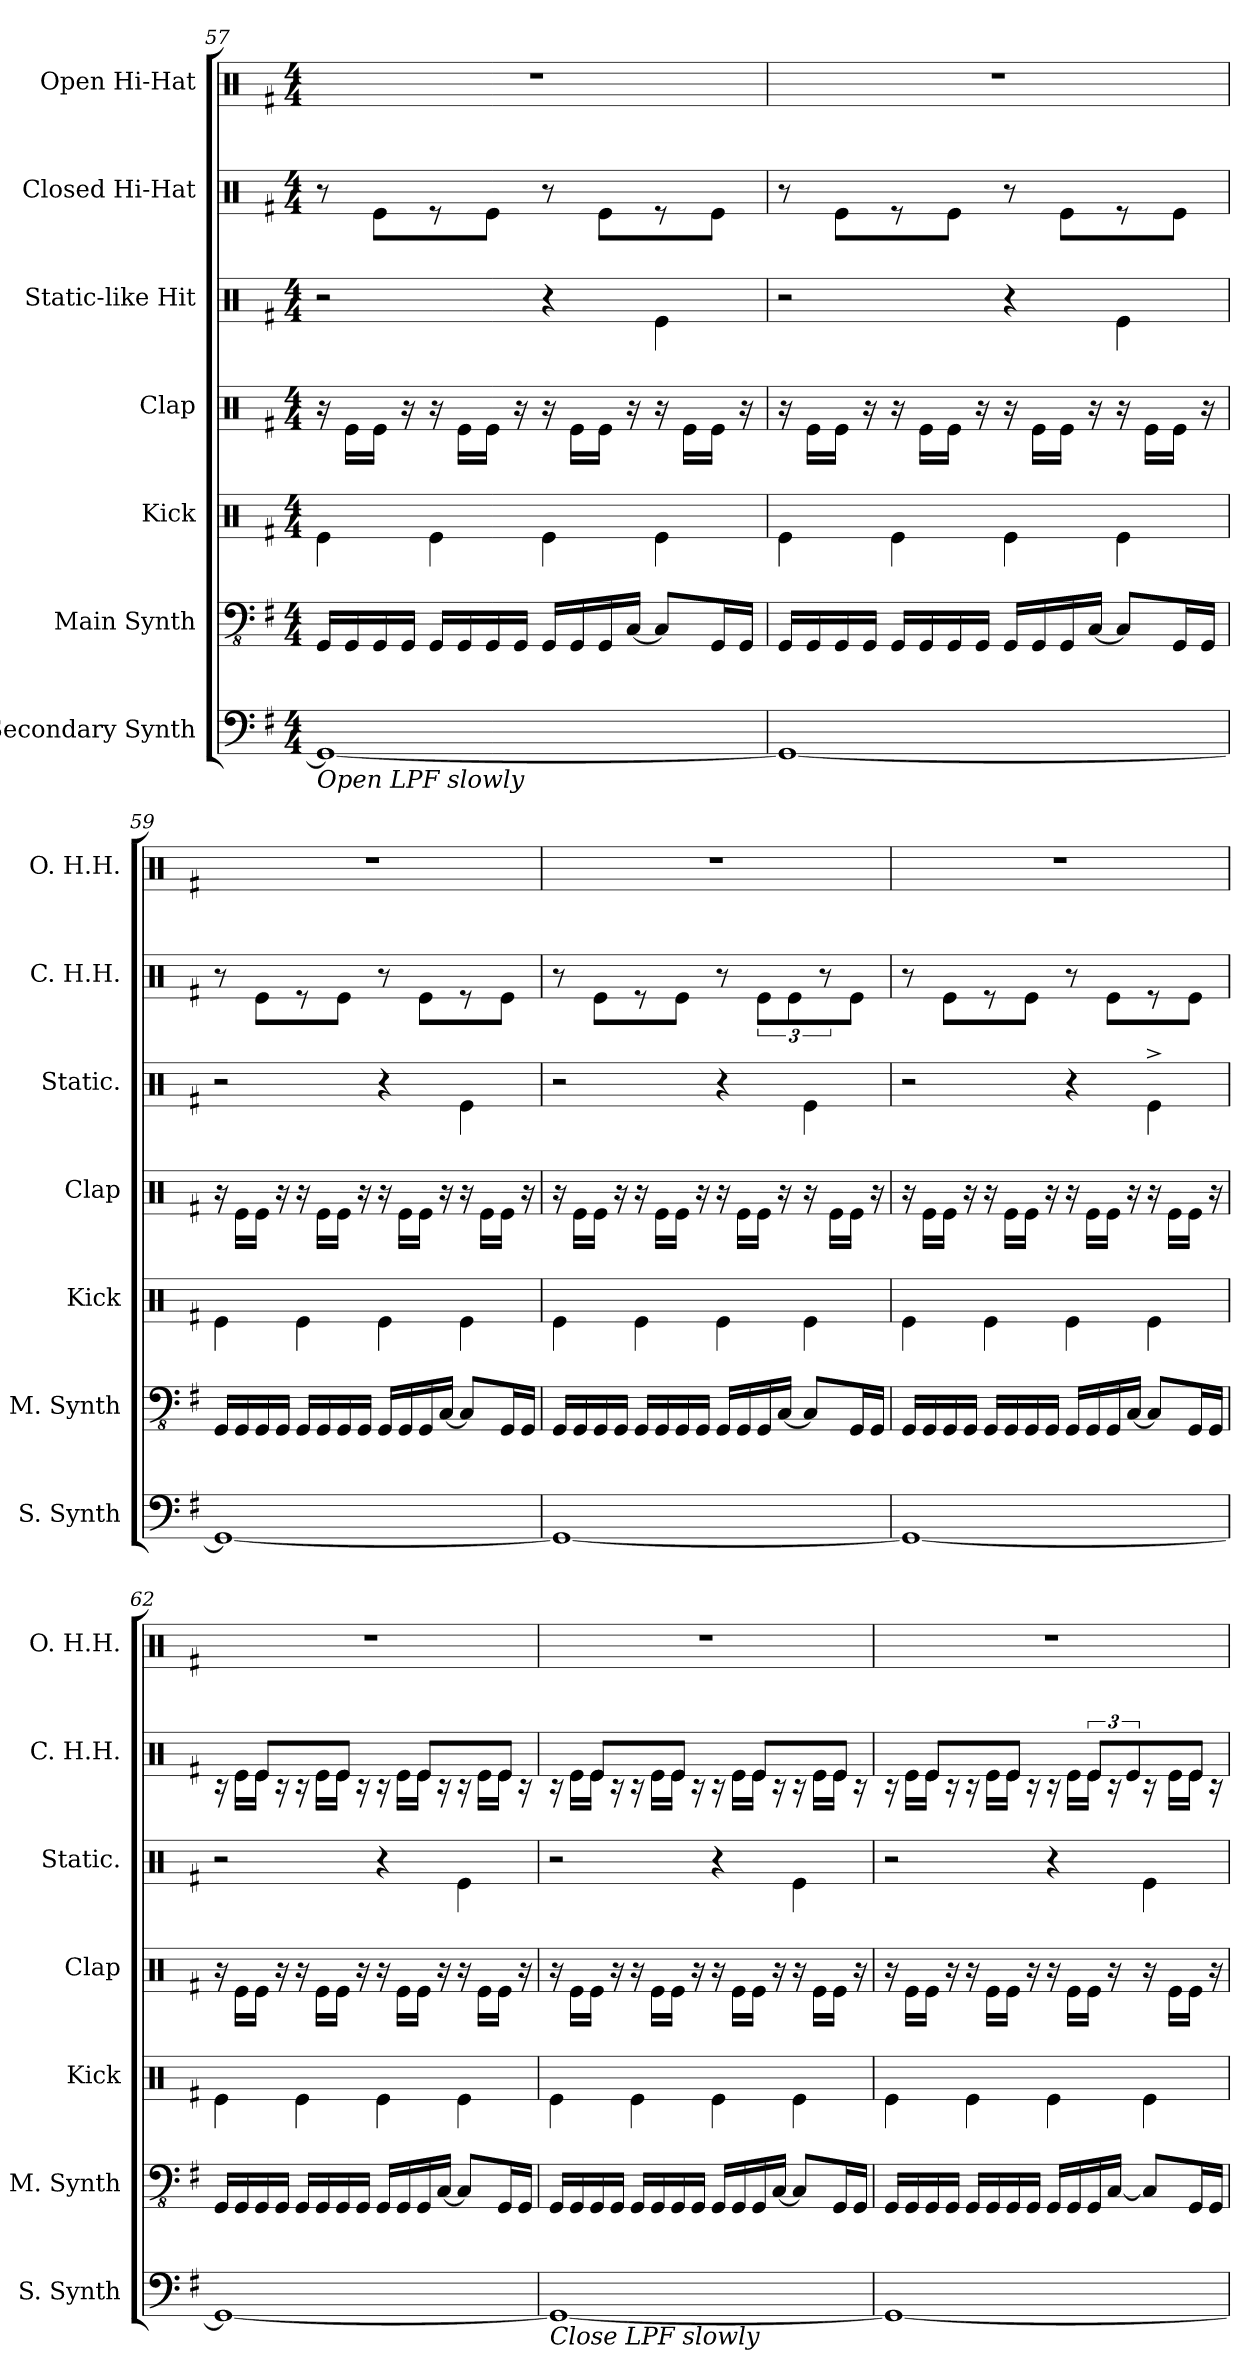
**kern	**kern	**kern	**kern	**kern	**kern	**kern
*part7	*part6	*part5	*part4	*part3	*part2	*part1
*staff7	*staff6	*staff5	*staff4	*staff3	*staff2	*staff1
*I"Secondary Synth	*I"Main Synth	*I"Kick	*I"Clap	*I"Static-like Hit	*I"Closed Hi-Hat	*I"Open Hi-Hat
*I'S. Synth	*I'M. Synth	*I'Kick	*I'Clap	*I'Static.	*I'C. H.H.	*I'O. H.H.
*clefF4	*clefFv4	*clefX	*clefX	*clefX	*clefX	*clefX
*k[f#]	*k[f#]	*k[f#]	*k[f#]	*k[f#]	*k[f#]	*k[f#]
*G:	*G:	*G:	*G:	*G:	*G:	*G:
*M4/4	*M4/4	*M4/4	*M4/4	*M4/4	*M4/4	*M4/4
=57	=57	=57	=57	=57	=57	=57
!LO:TX:b:i:t=Open LPF slowly	!	!	!	!	!	!
1GG_	16GGG/LL	4Re\	16r	2r	8r	1r
.	16GGG/	.	16Re\LL	.	.	.
.	16GGG/	.	16Re\JJ	.	8Re\L	.
.	16GGG/JJ	.	16r	.	.	.
.	16GGG/LL	4Re\	16r	.	8r	.
.	16GGG/	.	16Re\LL	.	.	.
.	16GGG/	.	16Re\JJ	.	8Re\J	.
.	16GGG/JJ	.	16r	.	.	.
.	16GGG/LL	4Re\	16r	4r	8r	.
.	16GGG/	.	16Re\LL	.	.	.
.	16GGG/	.	16Re\JJ	.	8Re\L	.
.	[16CC/JJ	.	16r	.	.	.
.	8CC/L]	4Re\	16r	4Re\	8r	.
.	.	.	16Re\LL	.	.	.
.	16GGG/L	.	16Re\JJ	.	8Re\J	.
.	16GGG/JJ	.	16r	.	.	.
!!LO:LB:g=z
=58	=58	=58	=58	=58	=58	=58
1GG_	16GGG/LL	4Re\	16r	2r	8r	1r
.	16GGG/	.	16Re\LL	.	.	.
.	16GGG/	.	16Re\JJ	.	8Re\L	.
.	16GGG/JJ	.	16r	.	.	.
.	16GGG/LL	4Re\	16r	.	8r	.
.	16GGG/	.	16Re\LL	.	.	.
.	16GGG/	.	16Re\JJ	.	8Re\J	.
.	16GGG/JJ	.	16r	.	.	.
.	16GGG/LL	4Re\	16r	4r	8r	.
.	16GGG/	.	16Re\LL	.	.	.
.	16GGG/	.	16Re\JJ	.	8Re\L	.
.	[16CC/JJ	.	16r	.	.	.
.	8CC/L]	4Re\	16r	4Re\	8r	.
.	.	.	16Re\LL	.	.	.
.	16GGG/L	.	16Re\JJ	.	8Re\J	.
.	16GGG/JJ	.	16r	.	.	.
=59	=59	=59	=59	=59	=59	=59
1GG_	16GGG/LL	4Re\	16r	2r	8r	1r
.	16GGG/	.	16Re\LL	.	.	.
.	16GGG/	.	16Re\JJ	.	8Re\L	.
.	16GGG/JJ	.	16r	.	.	.
.	16GGG/LL	4Re\	16r	.	8r	.
.	16GGG/	.	16Re\LL	.	.	.
.	16GGG/	.	16Re\JJ	.	8Re\J	.
.	16GGG/JJ	.	16r	.	.	.
.	16GGG/LL	4Re\	16r	4r	8r	.
.	16GGG/	.	16Re\LL	.	.	.
.	16GGG/	.	16Re\JJ	.	8Re\L	.
.	[16CC/JJ	.	16r	.	.	.
.	8CC/L]	4Re\	16r	4Re\	8r	.
.	.	.	16Re\LL	.	.	.
.	16GGG/L	.	16Re\JJ	.	8Re\J	.
.	16GGG/JJ	.	16r	.	.	.
=60	=60	=60	=60	=60	=60	=60
1GG_	16GGG/LL	4Re\	16r	2r	8r	1r
.	16GGG/	.	16Re\LL	.	.	.
.	16GGG/	.	16Re\JJ	.	8Re\L	.
.	16GGG/JJ	.	16r	.	.	.
.	16GGG/LL	4Re\	16r	.	8r	.
.	16GGG/	.	16Re\LL	.	.	.
.	16GGG/	.	16Re\JJ	.	8Re\J	.
.	16GGG/JJ	.	16r	.	.	.
.	16GGG/LL	4Re\	16r	4r	8r	.
.	16GGG/	.	16Re\LL	.	.	.
.	16GGG/	.	16Re\JJ	.	12Re\L	.
.	[16CC/JJ	.	16r	.	.	.
.	.	.	.	.	12Re\	.
.	8CC/L]	4Re\	16r	4Re\	.	.
.	.	.	.	.	12r	.
.	.	.	16Re\LL	.	.	.
.	16GGG/L	.	16Re\JJ	.	8Re\J	.
.	16GGG/JJ	.	16r	.	.	.
=61	=61	=61	=61	=61	=61	=61
1GG_	16GGG/LL	4Re\	16r	2r	8r	1r
.	16GGG/	.	16Re\LL	.	.	.
.	16GGG/	.	16Re\JJ	.	8Re\L	.
.	16GGG/JJ	.	16r	.	.	.
.	16GGG/LL	4Re\	16r	.	8r	.
.	16GGG/	.	16Re\LL	.	.	.
.	16GGG/	.	16Re\JJ	.	8Re\J	.
.	16GGG/JJ	.	16r	.	.	.
.	16GGG/LL	4Re\	16r	4r	8r	.
.	16GGG/	.	16Re\LL	.	.	.
.	16GGG/	.	16Re\JJ	.	8Re\L	.
.	[16CC/JJ	.	16r	.	.	.
.	8CC/L]	4Re\	16r	4Re^>\	8r	.
.	.	.	16Re\LL	.	.	.
.	16GGG/L	.	16Re\JJ	.	8Re\J	.
.	16GGG/JJ	.	16r	.	.	.
!!LO:PB:g=z
=62	=62	=62	=62	=62	=62	=62
*	*	*	*	*	*^	*
1GG_	16GGG/LL	4Re\	16r	2r	8ryy	16rc	1r
.	16GGG/	.	16Re\LL	.	.	16Re\LL	.
.	16GGG/	.	16Re\JJ	.	8Re/L	16Re\JJ	.
.	16GGG/JJ	.	16r	.	.	16rc	.
.	16GGG/LL	4Re\	16r	.	8ryy	16rc	.
.	16GGG/	.	16Re\LL	.	.	16Re\LL	.
.	16GGG/	.	16Re\JJ	.	8Re/J	16Re\JJ	.
.	16GGG/JJ	.	16r	.	.	16rc	.
.	16GGG/LL	4Re\	16r	4r	8ryy	16rc	.
.	16GGG/	.	16Re\LL	.	.	16Re\LL	.
.	16GGG/	.	16Re\JJ	.	8Re/L	16Re\JJ	.
.	[16CC/JJ	.	16r	.	.	16rc	.
.	8CC/L]	4Re\	16r	4Re\	8ryy	16rc	.
.	.	.	16Re\LL	.	.	16Re\LL	.
.	16GGG/L	.	16Re\JJ	.	8Re/J	16Re\JJ	.
.	16GGG/JJ	.	16r	.	.	16rc	.
=63	=63	=63	=63	=63	=63	=63	=63
!LO:TX:b:i:t=Close LPF slowly	!	!	!	!	!	!	!
1GG_	16GGG/LL	4Re\	16r	2r	8ryy	16rc	1r
.	16GGG/	.	16Re\LL	.	.	16Re\LL	.
.	16GGG/	.	16Re\JJ	.	8Re/L	16Re\JJ	.
.	16GGG/JJ	.	16r	.	.	16rc	.
.	16GGG/LL	4Re\	16r	.	8ryy	16rc	.
.	16GGG/	.	16Re\LL	.	.	16Re\LL	.
.	16GGG/	.	16Re\JJ	.	8Re/J	16Re\JJ	.
.	16GGG/JJ	.	16r	.	.	16rc	.
.	16GGG/LL	4Re\	16r	4r	8ryy	16rc	.
.	16GGG/	.	16Re\LL	.	.	16Re\LL	.
.	16GGG/	.	16Re\JJ	.	8Re/L	16Re\JJ	.
.	[16CC/JJ	.	16r	.	.	16rc	.
.	8CC/L]	4Re\	16r	4Re\	8ryy	16rc	.
.	.	.	16Re\LL	.	.	16Re\LL	.
.	16GGG/L	.	16Re\JJ	.	8Re/J	16Re\JJ	.
.	16GGG/JJ	.	16r	.	.	16rc	.
=64	=64	=64	=64	=64	=64	=64	=64
1GG_	16GGG/LL	4Re\	16r	2r	8ryy	16rc	1r
.	16GGG/	.	16Re\LL	.	.	16Re\LL	.
.	16GGG/	.	16Re\JJ	.	8Re/L	16Re\JJ	.
.	16GGG/JJ	.	16r	.	.	16rc	.
.	16GGG/LL	4Re\	16r	.	8ryy	16rc	.
.	16GGG/	.	16Re\LL	.	.	16Re\LL	.
.	16GGG/	.	16Re\JJ	.	8Re/J	16Re\JJ	.
.	16GGG/JJ	.	16r	.	.	16rc	.
.	16GGG/LL	4Re\	16r	4r	8ryy	16rc	.
.	16GGG/	.	16Re\LL	.	.	16Re\LL	.
.	16GGG/	.	16Re\JJ	.	12Re/L	16Re\JJ	.
.	[16CC/JJ	.	16r	.	.	16rc	.
.	.	.	.	.	12Re/	.	.
.	8CC/L]	4Re\	16r	4Re\	.	16rc	.
.	.	.	.	.	12ryy	.	.
.	.	.	16Re\LL	.	.	16Re\LL	.
.	16GGG/L	.	16Re\JJ	.	8Re/J	16Re\JJ	.
.	16GGG/JJ	.	16r	.	.	16rc	.
*	*	*	*	*	*v	*v	*
=	=	=	=	=	=	=
*-	*-	*-	*-	*-	*-	*-
